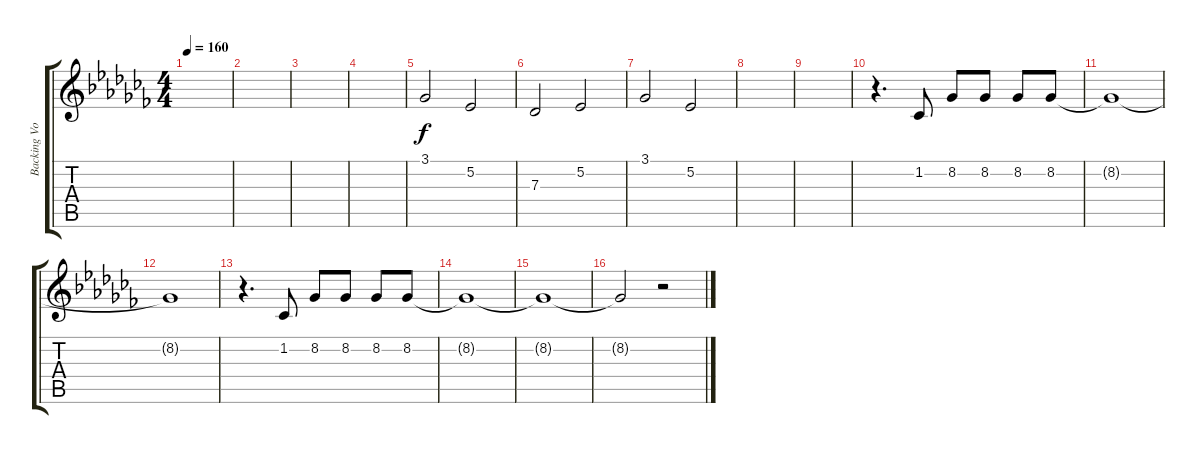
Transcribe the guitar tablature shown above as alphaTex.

\track ("Backing Vocals 1" "Backing Vo") {instrument lead6voice}
\staff {score tabs}
\tuning (Eb4 Bb3 Gb3 Db3 Ab2 Eb2) {hide}
\ts (4 4)
\tempo 160
\clef g2
\ks cb
|
|
|
|
3.1.2 5.2.2 |
7.3.2 5.2.2 |
3.1.2 5.2.2 |
|
|
r.4{d} 1.2.8 8.2.8 8.2.8 8.2.8 8.2.8 |
8.2{t}.1 |
8.2{t}.1 |
r.4{d} 1.2.8 8.2.8 8.2.8 8.2.8 8.2.8 |
8.2{t}.1 |
8.2{t}.1 |
8.2{t}.2 r.2
